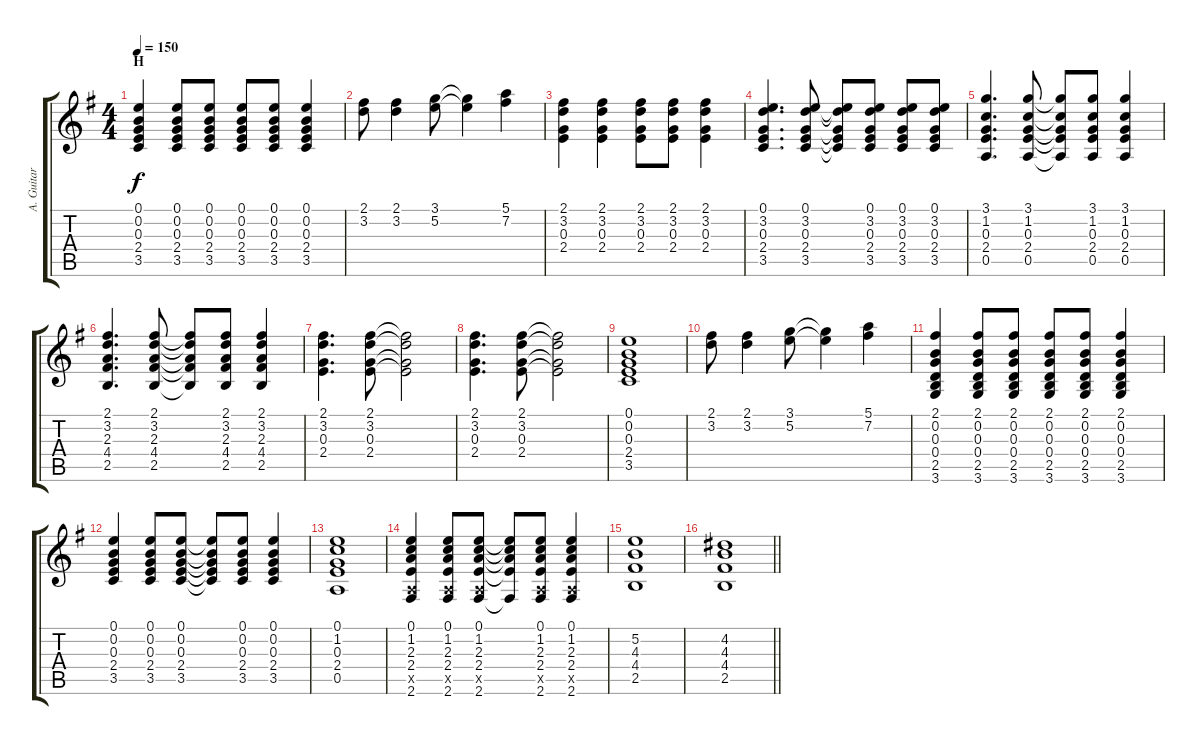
\track ("A. Guitar" "A. Guitar") {instrument acousticguitarsteel}
\staff {score tabs}
\tuning (E4 B3 G3 D3 A2 E2) {hide}
\ts (4 4)
\section ("" "H")
\tempo 150
\clef g2
\ks g
(0.1 0.2 0.3 2.4 3.5).4{dy f} (0.1 0.2 0.3 2.4 3.5).8 (0.1 0.2 0.3 2.4 3.5).8 (0.1 0.2 0.3 2.4 3.5).8 (0.1 0.2 0.3 2.4 3.5).8 (0.1 0.2 0.3 2.4 3.5).4 |
(2.1 3.2).8 (2.1 3.2).4 (3.1 5.2).8 (3.1{t} 5.2{t}).4 (5.1 7.2).4 |
(2.1 3.2 0.3 2.4).4 (2.1 3.2 0.3 2.4).4 (2.1 3.2 0.3 2.4).8 (2.1 3.2 0.3 2.4).8 (2.1 3.2 0.3 2.4).4 |
(0.1 3.2 0.3 2.4 3.5).4{d} (0.1 3.2 0.3 2.4 3.5).8 (0.1{t} 3.2{t} 0.3{t} 2.4{t} 3.5{t}).8 (0.1 3.2 0.3 2.4 3.5).8 (0.1 3.2 0.3 2.4 3.5).8 (0.1 3.2 0.3 2.4 3.5).8 |
(3.1 1.2 0.3 2.4 0.5).4{d} (3.1 1.2 0.3 2.4 0.5).8 (3.1{t} 1.2{t} 0.3{t} 2.4{t} 0.5{t}).8 (3.1 1.2 0.3 2.4 0.5).8 (3.1 1.2 0.3 2.4 0.5).4 |
(2.1 3.2 2.3 4.4 2.5).4{d} (2.1 3.2 2.3 4.4 2.5).8 (2.1{t} 3.2{t} 2.3{t} 4.4{t} 2.5{t}).8 (2.1 3.2 2.3 4.4 2.5).8 (2.1 3.2 2.3 4.4 2.5).4 |
(2.1 3.2 0.3 2.4).4{d} (2.1 3.2 0.3 2.4).8 (2.1{t} 3.2{t} 0.3{t} 2.4{t}).2 |
(2.1 3.2 0.3 2.4).4{d} (2.1 3.2 0.3 2.4).8 (2.1{t} 3.2{t} 0.3{t} 2.4{t}).2 |
(0.1 0.2 0.3 2.4 3.5).1 |
(2.1 3.2).8 (2.1 3.2).4 (3.1 5.2).8 (3.1{t} 5.2{t}).4 (5.1 7.2).4 |
(2.1 0.2 0.3 0.4 2.5 3.6).4 (2.1 0.2 0.3 0.4 2.5 3.6).8 (2.1 0.2 0.3 0.4 2.5 3.6).8 (2.1 0.2 0.3 0.4 2.5 3.6).8 (2.1 0.2 0.3 0.4 2.5 3.6).8 (2.1 0.2 0.3 0.4 2.5 3.6).4 |
(0.1 0.2 0.3 2.4 3.5).4 (0.1 0.2 0.3 2.4 3.5).8 (0.1 0.2 0.3 2.4 3.5).8 (0.1{t} 0.2{t} 0.3{t} 2.4{t} 3.5{t}).8 (0.1 0.2 0.3 2.4 3.5).8 (0.1 0.2 0.3 2.4 3.5).4 |
(0.1 1.2 0.3 2.4 0.5).1 |
(0.1 1.2 2.3 2.4 0.5{x} 2.6).4 (0.1 1.2 2.3 2.4 0.5{x} 2.6).8 (0.1 1.2 2.3 2.4 0.5{x} 2.6).8 (0.1{t} 1.2{t} 2.3{t} 2.4{t} 2.6{t}).8 (0.1 1.2 2.3 2.4 0.5{x} 2.6).8 (0.1 1.2 2.3 2.4 0.5{x} 2.6).4 |
(5.2 4.3 4.4 2.5).1 |
\barLineRight lightlight
(4.2 4.3 4.4 2.5).1
